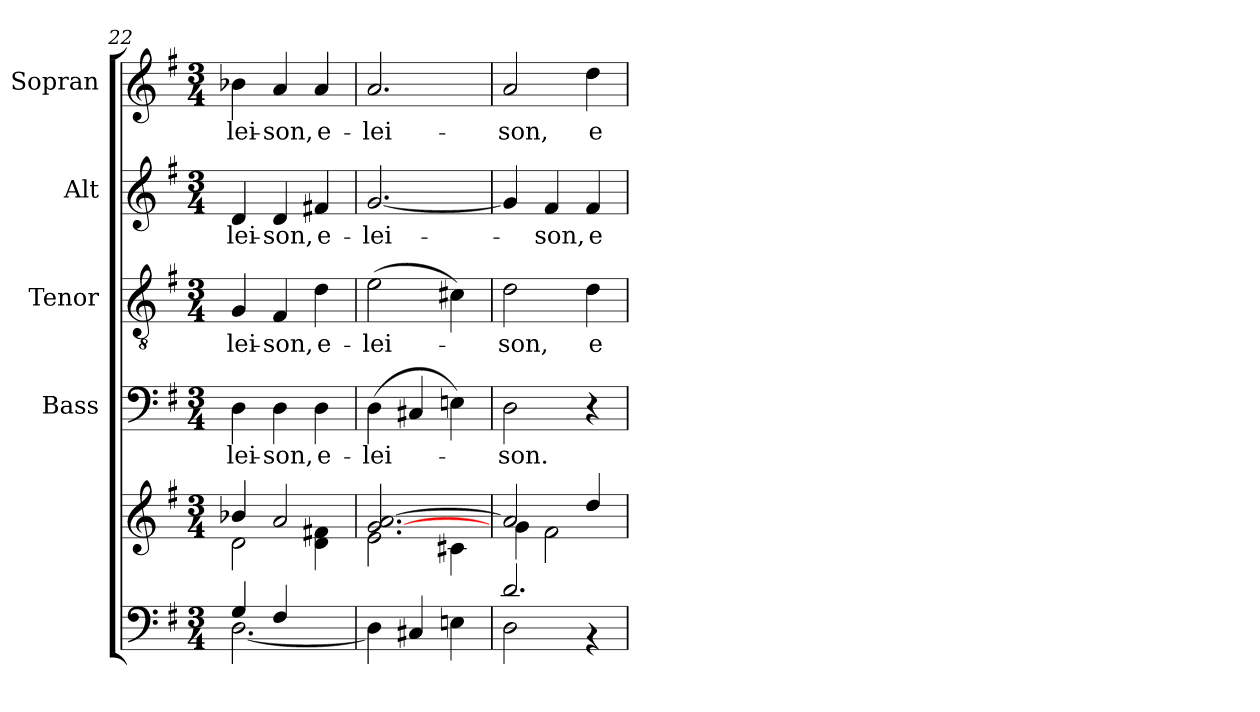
**kern	**kern	**kern	**text	**kern	**text	**kern	**text	**kern	**text
*part5	*part5	*part4	*part4	*part3	*part3	*part2	*part2	*part1	*part1
*staff6	*staff5	*staff4	*staff4	*staff3	*staff3	*staff2	*staff2	*staff1	*staff1
*	*	*I"Bass	*	*I"Tenor	*	*I"Alt	*	*I"Sopran	*
*	*	*I'B	*	*I'T	*	*I'A	*	*I'S	*
*clefF4	*clefG2	*clefF4	*	*clefGv2	*	*clefG2	*	*clefG2	*
*k[f#]	*k[f#]	*k[f#]	*	*k[f#]	*	*k[f#]	*	*k[f#]	*
*G:	*G:	*G:	*	*G:	*	*G:	*	*G:	*
*M3/4	*M3/4	*M3/4	*	*M3/4	*	*M3/4	*	*M3/4	*
=22	=22	=22	=22	=22	=22	=22	=22	=22	=22
*^	*^	*	*	*	*	*	*	*	*
!	!	!	!	!	!LO:LY:b	!	!LO:LY:b	!	!LO:LY:b	!	!LO:LY:b
4G/	[<2.D\	4b-X/	2d\	4D\	-lei-	4G/	-lei-	4d/	-lei-	4b-X\	-lei-
!	!	!	!	!	!LO:LY:b	!	!LO:LY:b	!	!LO:LY:b	!	!LO:LY:b
4F#/	.	2a/	.	4D\	-son,	4F#/	-son,	4d/	-son,	4a/	-son,
!	!	!	!	!	!LO:LY:b	!	!LO:LY:b	!	!LO:LY:b	!	!LO:LY:b
4ryy	.	.	4d\ 4f#X\	4D\	e-	4d\	e-	4f#X/	e-	4a/	e-
*v	*v	*	*	*	*	*	*	*	*	*	*
=23	=23	=23	=23	=23	=23	=23	=23	=23	=23	=23
!	!	!	!	!LO:LY:b	!	!LO:LY:b	!	!LO:LY:b	!	!LO:LY:b
4D\]	[>2.g/ [>2.a/	2e\	(>4D\	-lei-	(>2e\	-lei-	[2.g/	-lei-	2.a/	-lei-
4C#X/	.	.	4C#X/	.	.	.	.	.	.	.
4En\	.	4c#X\	4En\)	.	4c#X\)	.	.	.	.	.
=24	=24	=24	=24	=24	=24	=24	=24	=24	=24	=24
*^	*	*	*	*	*	*	*	*	*	*
!	!	!	!	!	!LO:LY:b	!	!LO:LY:b	!	!	!	!LO:LY:b
2.d/	2D\	2a/]	4g\	2D\	-son.	2d\	-son,	4g/]	.	2a/	-son,
!	!	!	!	!	!	!	!	!	!LO:LY:b	!	!
.	.	.	2f#\	.	.	.	.	4f#/	-son,	.	.
!	!	!	!	!	!	!	!LO:LY:b	!	!LO:LY:b	!	!LO:LY:b
.	4r	4dd/	.	4r	.	4d\	e-	4f#/	e-	4dd\	e-
*v	*v	*	*	*	*	*	*	*	*	*	*
*	*v	*v	*	*	*	*	*	*	*	*
=	=	=	=	=	=	=	=	=	=
*-	*-	*-	*-	*-	*-	*-	*-	*-	*-
